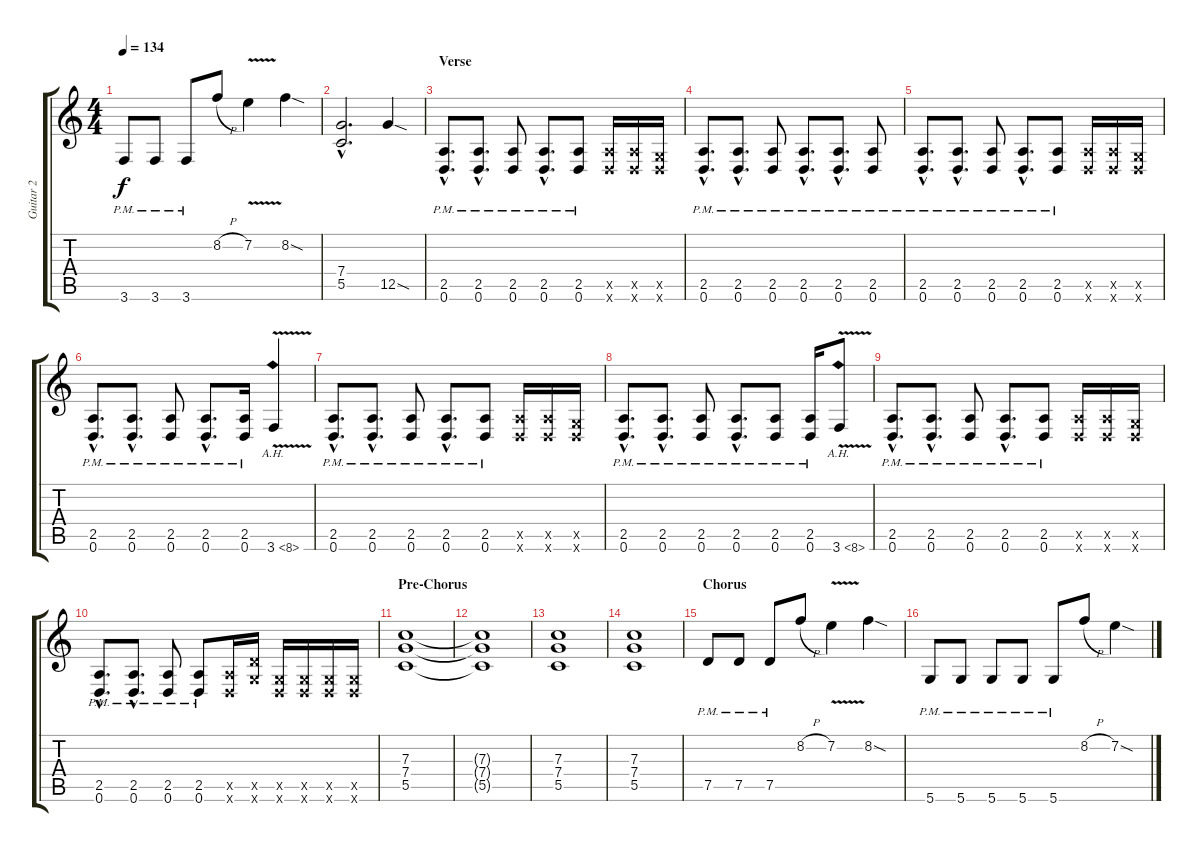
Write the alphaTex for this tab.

\track ("Guitar 2" "Guitar 2") {instrument distortionguitar}
\staff {score tabs}
\tuning (D4 A3 F3 C3 G2 D2) {hide}
\ts (4 4)
\tempo 134
\clef g2
\ks c
3.6{pm}.8{dy f} 3.6{pm}.8 3.6{pm}.8 8.2{h}.8 7.2{v}.4 8.2{sod}.4 |
(7.4{hac} 5.5{hac}).2{d} 12.5{sod}.4 |
\section ("" "Verse")
(2.5{hac pm} 0.6{hac pm}).8{d} (2.5{hac pm} 0.6{hac pm}).8{d} (2.5{pm} 0.6{pm}).8 (2.5{hac pm} 0.6{hac pm}).8{d} (2.5{pm} 0.6{pm}).8 (2.5{x} 0.6{x}).16 (2.5{x} 0.6{x}).16 (0.5{x} 0.6{x}).16 |
(2.5{hac pm} 0.6{hac pm}).8{d} (2.5{hac pm} 0.6{hac pm}).8{d} (2.5{pm} 0.6{pm}).8 (2.5{hac pm} 0.6{hac pm}).8{d} (2.5{hac pm} 0.6{hac pm}).8{d} (2.5{pm} 0.6{pm}).8 |
(2.5{hac pm} 0.6{hac pm}).8{d} (2.5{hac pm} 0.6{hac pm}).8{d} (2.5{pm} 0.6{pm}).8 (2.5{hac pm} 0.6{hac pm}).8{d} (2.5{pm} 0.6{pm}).8 (2.5{x} 0.6{x}).16 (2.5{x} 0.6{x}).16 (0.5{x} 0.6{x}).16 |
(2.5{hac pm} 0.6{hac pm}).8{d} (2.5{hac pm} 0.6{hac pm}).8{d} (2.5{pm} 0.6{pm}).8 (2.5{hac pm} 0.6{hac pm}).8{d} (2.5{pm} 0.6{pm}).16 3.6{ah 5 v}.4 |
(2.5{hac pm} 0.6{hac pm}).8{d} (2.5{hac pm} 0.6{hac pm}).8{d} (2.5{pm} 0.6{pm}).8 (2.5{hac pm} 0.6{hac pm}).8{d} (2.5{pm} 0.6{pm}).8 (2.5{x} 0.6{x}).16 (2.5{x} 0.6{x}).16 (0.5{x} 0.6{x}).16 |
(2.5{hac pm} 0.6{hac pm}).8{d} (2.5{hac pm} 0.6{hac pm}).8{d} (2.5{pm} 0.6{pm}).8 (2.5{hac pm} 0.6{hac pm}).8{d} (2.5{pm} 0.6{pm}).8 (2.5{pm} 0.6{pm}).16 3.6{ah 5 v}.8 |
(2.5{hac pm} 0.6{hac pm}).8{d} (2.5{hac pm} 0.6{hac pm}).8{d} (2.5{pm} 0.6{pm}).8 (2.5{hac pm} 0.6{hac pm}).8{d} (2.5{pm} 0.6{pm}).8 (2.5{x} 0.6{x}).16 (2.5{x} 0.6{x}).16 (0.5{x} 0.6{x}).16 |
(2.5{hac pm} 0.6{hac pm}).8{d} (2.5{hac pm} 0.6{hac pm}).8{d} (2.5{pm} 0.6{pm}).8 (2.5{pm} 0.6{pm}).8 (2.5{x} 0.6{x}).16 (0.5{x} 12.6{x}).16 (0.5{x} 0.6{x}).16 (0.5{x} 0.6{x}).16 (0.5{x} 0.6{x}).16 (0.5{x} 0.6{x}).16 |
\section ("" "Pre-Chorus")
(7.3 7.4 5.5).1 |
(7.3{t} 7.4{t} 5.5{t}).1 |
(7.3 7.4 5.5).1 |
(7.3 7.4 5.5).1 |
\section ("" "Chorus")
7.5{pm}.8 7.5{pm}.8 7.5{pm}.8 8.2{h}.8 7.2{v}.4 8.2{sod}.4 |
5.6{pm}.8 5.6{pm}.8 5.6{pm}.8 5.6{pm}.8 5.6{pm}.8 8.2{h}.8 7.2{sod}.4
